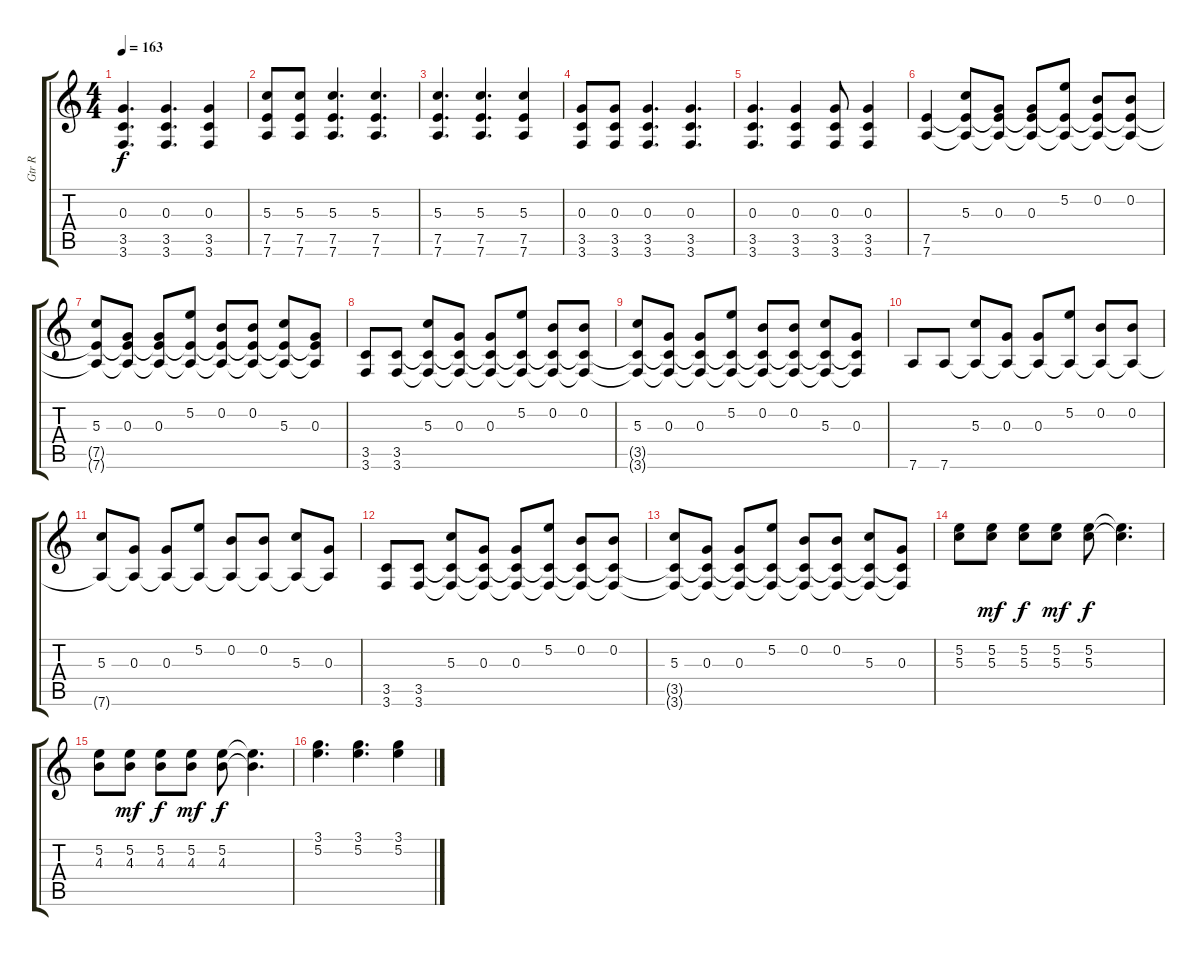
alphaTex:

\track ("Gtr R" "Gtr R") {instrument overdrivenguitar}
\staff {score tabs}
\tuning (E4 B3 G3 D3 A2 D2) {hide}
\ts (4 4)
\tempo 163
\clef g2
\ks c
(0.3 3.5 3.6).4{d dy f} (0.3 3.5 3.6).4{d} (0.3 3.5 3.6).4 |
(5.3 7.5 7.6).8 (5.3 7.5 7.6).8 (5.3 7.5 7.6).4{d} (5.3 7.5 7.6).4{d} |
(5.3 7.5 7.6).4{d} (5.3 7.5 7.6).4{d} (5.3 7.5 7.6).4 |
(0.3 3.5 3.6).8 (0.3 3.5 3.6).8 (0.3 3.5 3.6).4{d} (0.3 3.5 3.6).4{d} |
(0.3 3.5 3.6).4{d} (0.3 3.5 3.6).4 (0.3 3.5 3.6).8 (0.3 3.5 3.6).4 |
(7.5 7.6).4 (5.3 7.5{t} 7.6{t}).8 (0.3 7.5{t} 7.6{t}).8 (0.3 7.5{t} 7.6{t}).8 (5.2 7.5{t} 7.6{t}).8 (0.2 7.5{t} 7.6{t}).8 (0.2 7.5{t} 7.6{t}).8 |
(5.3 7.5{t} 7.6{t}).8 (0.3 7.5{t} 7.6{t}).8 (0.3 7.5{t} 7.6{t}).8 (5.2 7.5{t} 7.6{t}).8 (0.2 7.5{t} 7.6{t}).8 (0.2 7.5{t} 7.6{t}).8 (5.3 7.5{t} 7.6{t}).8 (0.3 7.5{t} 7.6{t}).8 |
(3.5 3.6).8 (3.5 3.6).8 (5.3 3.5{t} 3.6{t}).8 (0.3 3.5{t} 3.6{t}).8 (0.3 3.5{t} 3.6{t}).8 (5.2 3.5{t} 3.6{t}).8 (0.2 3.5{t} 3.6{t}).8 (0.2 3.5{t} 3.6{t}).8 |
(5.3 3.5{t} 3.6{t}).8 (0.3 3.5{t} 3.6{t}).8 (0.3 3.5{t} 3.6{t}).8 (5.2 3.5{t} 3.6{t}).8 (0.2 3.5{t} 3.6{t}).8 (0.2 3.5{t} 3.6{t}).8 (5.3 3.5{t} 3.6{t}).8 (0.3 3.5{t} 3.6{t}).8 |
7.6.8 7.6.8 (5.3 7.6{t}).8 (0.3 7.6{t}).8 (0.3 7.6{t}).8 (5.2 7.6{t}).8 (0.2 7.6{t}).8 (0.2 7.6{t}).8 |
(5.3 7.6{t}).8 (0.3 7.6{t}).8 (0.3 7.6{t}).8 (5.2 7.6{t}).8 (0.2 7.6{t}).8 (0.2 7.6{t}).8 (5.3 7.6{t}).8 (0.3 7.6{t}).8 |
(3.5 3.6).8 (3.5 3.6).8 (5.3 3.5{t} 3.6{t}).8 (0.3 3.5{t} 3.6{t}).8 (0.3 3.5{t} 3.6{t}).8 (5.2 3.5{t} 3.6{t}).8 (0.2 3.5{t} 3.6{t}).8 (0.2 3.5{t} 3.6{t}).8 |
(5.3 3.5{t} 3.6{t}).8 (0.3 3.5{t} 3.6{t}).8 (0.3 3.5{t} 3.6{t}).8 (5.2 3.5{t} 3.6{t}).8 (0.2 3.5{t} 3.6{t}).8 (0.2 3.5{t} 3.6{t}).8 (5.3 3.5{t} 3.6{t}).8 (0.3 3.5{t} 3.6{t}).8 |
(5.2 5.3).8{instrument electricguitarjazz} (5.2 5.3).8{dy mf} (5.2 5.3).8{dy f} (5.2 5.3).8{dy mf} (5.2 5.3).8{dy f} (5.2{t} 5.3{t}).4{d} |
(5.2 4.3).8 (5.2 4.3).8{dy mf} (5.2 4.3).8{dy f} (5.2 4.3).8{dy mf} (5.2 4.3).8{dy f} (5.2{t} 4.3{t}).4{d} |
(3.1 5.2).4{d} (3.1 5.2).4{d} (3.1 5.2).4
